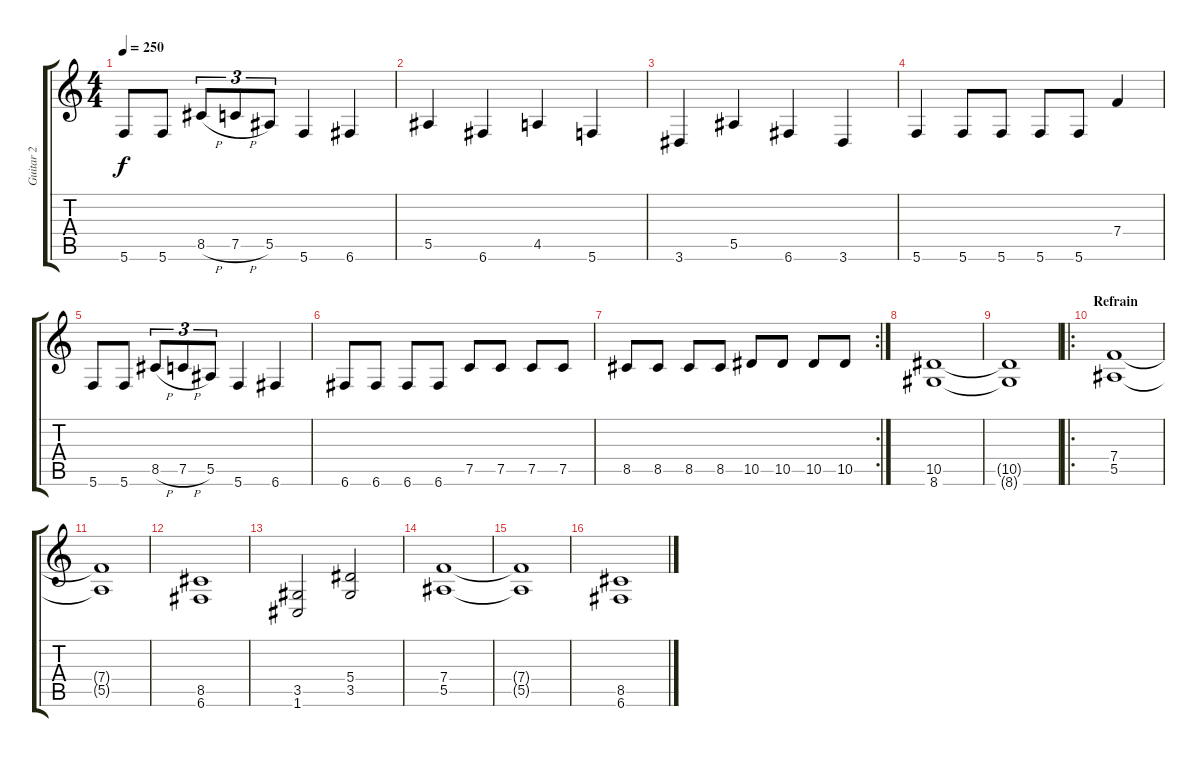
\track ("Guitar 2" "Guitar 2") {instrument distortionguitar}
\staff {score tabs}
\tuning (C4 G3 Eb3 Bb2 F2 C2) {hide}
\ts (4 4)
\tempo 250
\clef g2
\ks c
5.6.8{dy f} 5.6.8 8.5{h}.8{tu (3 2)} 7.5{h}.8{tu (3 2)} 5.5.8{tu (3 2)} 5.6.4 6.6.4 |
5.5.4 6.6.4 4.5.4 5.6.4 |
3.6.4 5.5.4 6.6.4 3.6.4 |
5.6.4 5.6.8 5.6.8 5.6.8 5.6.8 7.4.4 |
5.6.8 5.6.8 8.5{h}.8{tu (3 2)} 7.5{h}.8{tu (3 2)} 5.5.8{tu (3 2)} 5.6.4 6.6.4 |
6.6.8 6.6.8 6.6.8 6.6.8 7.5.8 7.5.8 7.5.8 7.5.8 |
\rc 2
8.5.8 8.5.8 8.5.8 8.5.8 10.5.8 10.5.8 10.5.8 10.5.8 |
(10.5 8.6).1 |
(10.5{t} 8.6{t}).1 |
\ro
\section ("" "Refrain")
(7.4 5.5).1 |
(7.4{t} 5.5{t}).1 |
(8.5 6.6).1 |
(3.5 1.6).2 (5.4 3.5).2 |
(7.4 5.5).1 |
(7.4{t} 5.5{t}).1 |
(8.5 6.6).1
